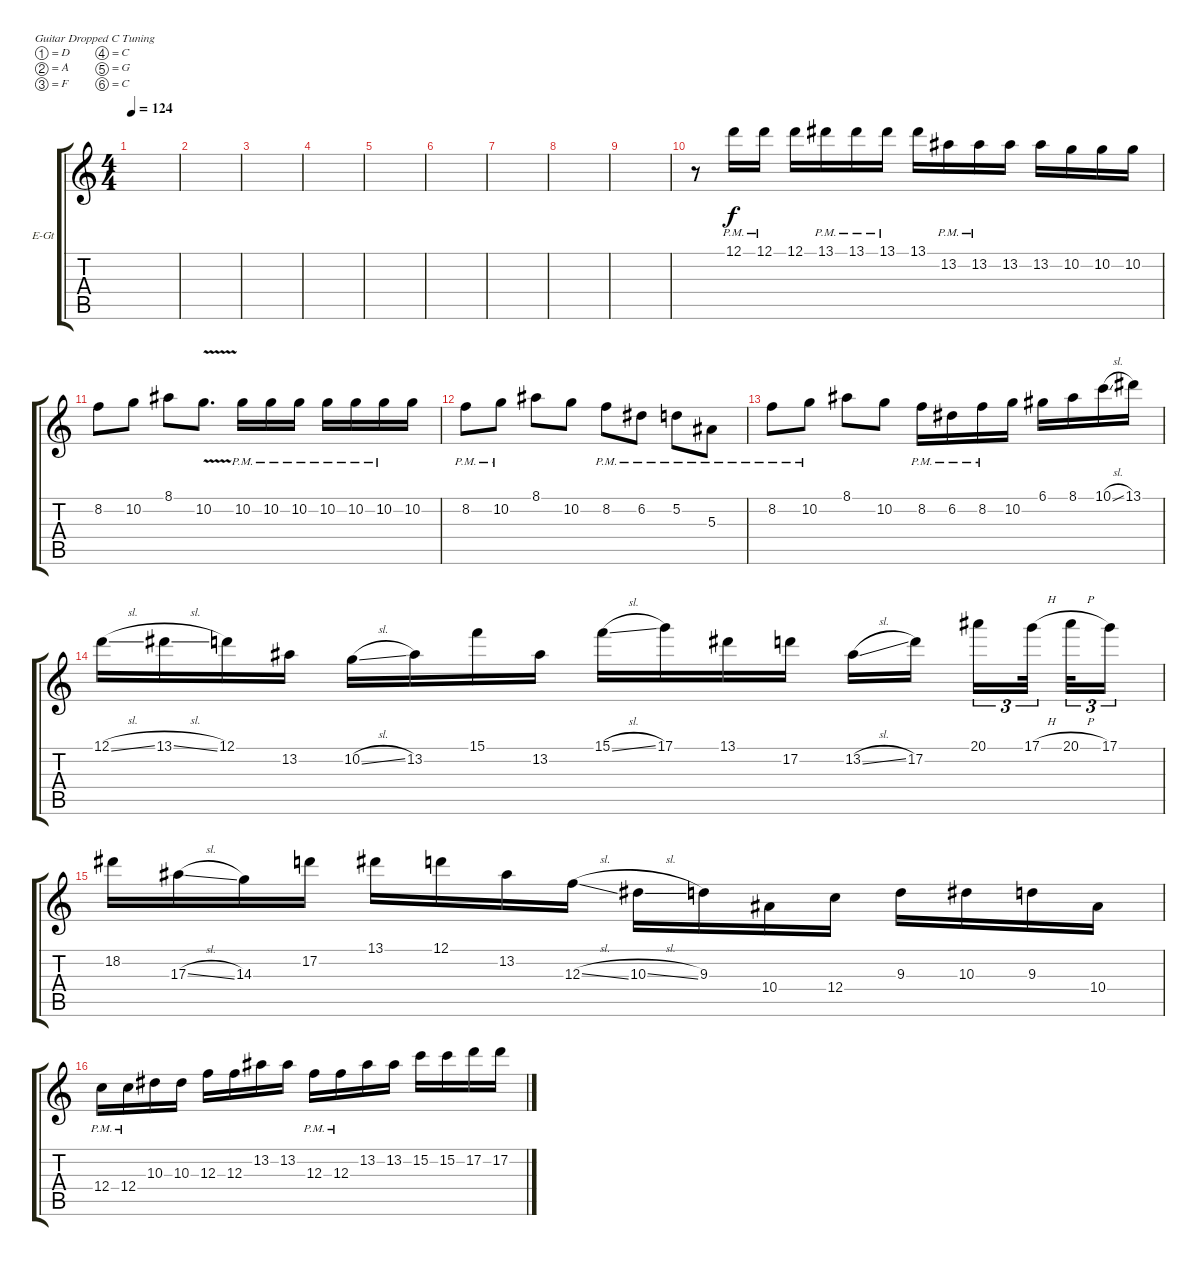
\defaultSystemsLayout 4
\bracketExtendMode groupsimilarinstruments
\firstSystemTrackNameOrientation horizontal
\otherSystemsTrackNameOrientation horizontal
\track ("Guitar Solo" "E-Gt") {instrument overdrivenguitar}
\staff {score tabs}
\tuning (D4 A3 F3 C3 G2 C2)
\ts (4 4)
\tempo 124
\clef g2
\scale
0.333333
\ks c
|
\scale
0.333333 |
\scale
0.333333 |
\scale
0.333333 |
\scale
0.333333 |
\scale
0.333333 |
\scale
0.333333 |
\scale
0.333333 |
\scale
0.333333 |
\scale
0.333333 r.8 12.1{pm}.16 12.1{pm}.16 12.1.16 13.1{pm}.16 13.1{pm}.16 13.1{pm}.16 13.1.16 13.2{pm}.16 13.2{pm}.16 13.2.16 13.2.16 10.2.16 10.2.16 10.2.16 |
\scale
0.333333 8.2.8 10.2.8 8.1.8 10.2{v}.8{d} 10.2{pm}.16 10.2{pm}.16 10.2{pm}.16 10.2{pm}.16 10.2{pm}.16 10.2{pm}.16 10.2.16 |
\scale
0.333333 8.2{pm}.8 10.2{pm}.8 8.1.8 10.2.8 8.2{pm}.8 6.2{pm}.8 5.2{pm}.8 5.3{pm}.8 |
\scale
0.333333 8.2{pm}.8 10.2{pm}.8 8.1.8 10.2.8 8.2{pm}.16 6.2{pm}.16 8.2{pm}.16 10.2.16 6.1.16 8.1.16 10.1{sl}.16 13.1.16 |
\scale
0.333333 12.1{sl}.16 13.1{sl}.16 12.1.16 13.2.16 10.2{sl}.16 13.2.16 15.1.16 13.2.16 15.1{sl}.16 17.1.16 13.1.16 17.2.16 13.2{sl}.16 17.2.16 20.1.16{tu (3 2)} 17.1{h}.32{tu (3 2)} 20.1{h}.32{tu (3 2)} 17.1.16{tu (3 2)} |
\scale
0.333333 18.2.16 17.3{sl}.16 14.3.16 17.2.16 13.1.16 12.1.16 13.2.16 12.3{sl}.16 10.3{sl}.16 9.3.16 10.4.16 12.4.16 9.3.16 10.3.16 9.3.16 10.4.16 |
\scale
0.333333 12.4{pm}.16 12.4{pm}.16 10.3.16 10.3.16 12.3.16 12.3.16 13.2.16 13.2.16 12.3{pm}.16 12.3{pm}.16 13.2.16 13.2.16 15.2.16 15.2.16 17.2.16 17.2.16
